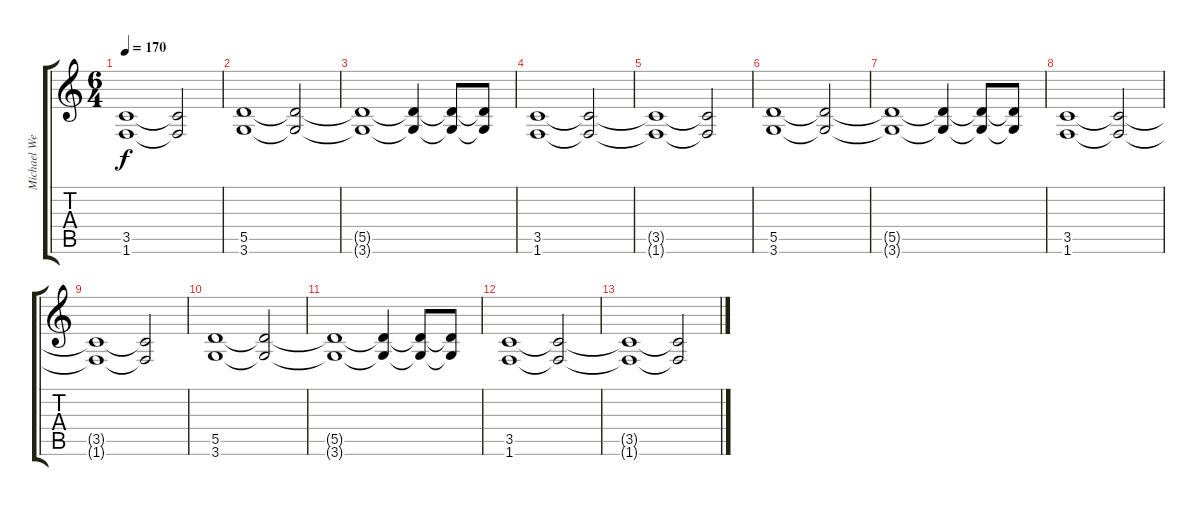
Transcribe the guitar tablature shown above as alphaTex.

\track ("Michael Weikath" "Michael We") {instrument overdrivenguitar}
\staff {score tabs}
\tuning (E4 B3 G3 D3 A2 E2) {hide}
\ts (6 4)
\tempo 170
\clef g2
\ks c
(3.5{t} 1.6{t}).1{dy f} (3.5{t} 1.6{t}).2 |
(5.5 3.6).1 (5.5{t} 3.6{t}).2 |
(5.5{t} 3.6{t}).1 (5.5{t} 3.6{t}).4 (5.5{t} 3.6{t}).8 (5.5{t} 3.6{t}).8 |
(3.5 1.6).1 (3.5{t} 1.6{t}).2 |
(3.5{t} 1.6{t}).1 (3.5{t} 1.6{t}).2 |
(5.5 3.6).1 (5.5{t} 3.6{t}).2 |
(5.5{t} 3.6{t}).1 (5.5{t} 3.6{t}).4 (5.5{t} 3.6{t}).8 (5.5{t} 3.6{t}).8 |
(3.5 1.6).1 (3.5{t} 1.6{t}).2 |
(3.5{t} 1.6{t}).1 (3.5{t} 1.6{t}).2 |
(5.5 3.6).1 (5.5{t} 3.6{t}).2 |
(5.5{t} 3.6{t}).1 (5.5{t} 3.6{t}).4 (5.5{t} 3.6{t}).8 (5.5{t} 3.6{t}).8 |
(3.5 1.6).1 (3.5{t} 1.6{t}).2 |
(3.5{t} 1.6{t}).1 (3.5{t} 1.6{t}).2
